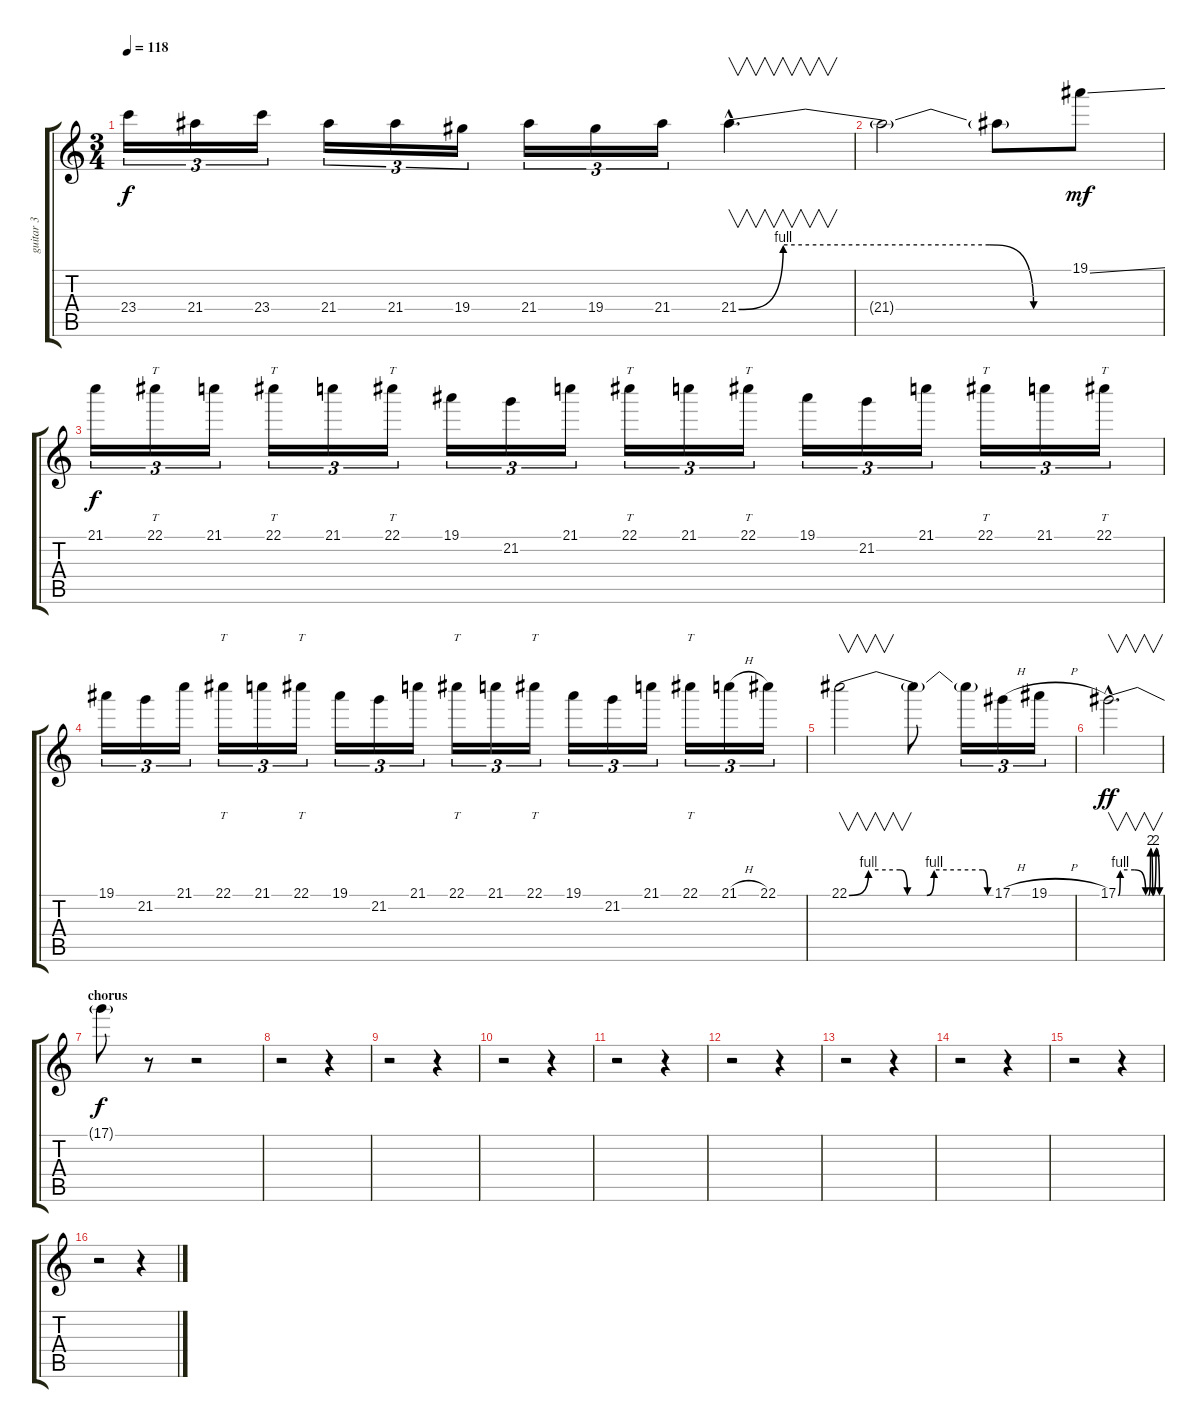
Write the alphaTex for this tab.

\track ("guitar 3" "guitar 3") {instrument distortionguitar}
\staff {score tabs}
\tuning (Eb4 Bb3 Gb3 Db3 Ab2 Eb2) {hide}
\ts (3 4)
\tempo 118
\clef g2
\ks c
23.4.16{tu (3 2) dy f} 21.4.16{tu (3 2)} 23.4.16{tu (3 2)} 21.4.16{tu (3 2)} 21.4.16{tu (3 2)} 19.4.16{tu (3 2)} 21.4.16{tu (3 2)} 19.4.16{tu (3 2)} 21.4.16{tu (3 2)} 21.4{be (custom 0 0 8 4 45 4 53 0 60 0) hac}.4{v d} |
21.4{t}.2 21.4{t}.8 19.1{ss}.8{dy mf} |
21.1.16{tu (3 2) dy f} 22.1.16{tt tu (3 2)} 21.1.16{tu (3 2)} 22.1.16{tt tu (3 2)} 21.1.16{tu (3 2)} 22.1.16{tt tu (3 2)} 19.1.16{tu (3 2)} 21.2.16{tu (3 2)} 21.1.16{tu (3 2)} 22.1.16{tt tu (3 2)} 21.1.16{tu (3 2)} 22.1.16{tt tu (3 2)} 19.1.16{tu (3 2)} 21.2.16{tu (3 2)} 21.1.16{tu (3 2)} 22.1.16{tt tu (3 2)} 21.1.16{tu (3 2)} 22.1.16{tt tu (3 2)} |
19.1.16{tu (3 2)} 21.2.16{tu (3 2)} 21.1.16{tu (3 2)} 22.1.16{tt tu (3 2)} 21.1.16{tu (3 2)} 22.1.16{tt tu (3 2)} 19.1.16{tu (3 2)} 21.2.16{tu (3 2)} 21.1.16{tu (3 2)} 22.1.16{tt tu (3 2)} 21.1.16{tu (3 2)} 22.1.16{tt tu (3 2)} 19.1.16{tu (3 2)} 21.2.16{tu (3 2)} 21.1.16{tu (3 2)} 22.1.16{tt tu (3 2)} 21.1{h}.16{tu (3 2)} 22.1.16{tu (3 2)} |
22.1{be (custom 0 0 8 4 21 4 24 0 32 0 35 4 55 4 57 0 60 0)}.2{v} 22.1{t}.8 22.1{t}.16{tu (3 2)} 17.1{h}.16{tu (3 2)} 19.1{h}.16{tu (3 2)} |
17.1{be (custom 0 0 3 4 24 4 40 0 44 0 47 8 50 0 55 8 60 0) hac}.2{v d dy ff} |
\section ("" "chorus")
17.1{t}.8{dy f} r.8 r.2 |
r.2 r.4 |
r.2 r.4 |
r.2 r.4 |
r.2 r.4 |
r.2 r.4 |
r.2 r.4 |
r.2 r.4 |
\section ("" "")
r.2 r.4 |
r.2 r.4
